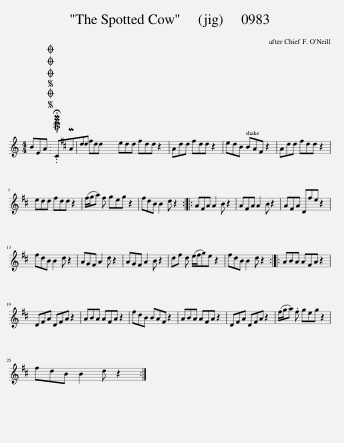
X:1
L:1/8
M:4/4
I:linebreak $
K:C
V:1 treble
V:1
 BEA |SOSOOO .!fermata!PMTuCMAdd ^fdd | edd ^fdd z2 | Add ^fdd z2 | edB BA^F z2 | %5
 Add ^fdd z2 |$ edd ^fdd z2 | (^f/g/a) f geg z2 | ^fdB B2 d z2 :: A^FA A2 B z2 | %10
 A^FA A2 B z2 | A^FA D^fe z2 |$ ^fdB B2 d z2 | AG^F A2 d z2 | AG^F A2 B z2 | %15
 d^f d (e/f/g)e z2 | ^fdB B2 d z2 :: ABA A^FA z2 |$ D^FA DFA z2 | ABA A^FA z2 | %20
 ^fdB BA^F z2 | ABA A^FA z2 | D^FA DFA z2 | (^f/g/a) .f geg z2 |$ ^fdB B2 d z2 :| %25
